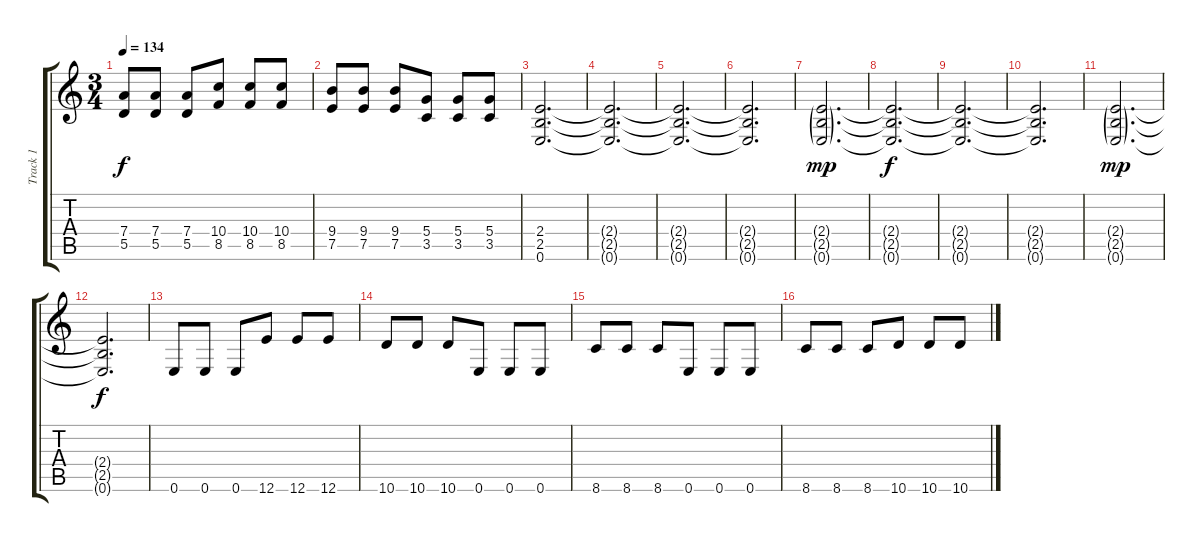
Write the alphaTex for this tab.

\track ("Track 1" "Track 1") {instrument distortionguitar}
\staff {score tabs}
\tuning (E4 B3 G3 D3 A2 E2) {hide}
\ts (3 4)
\tempo 134
\clef g2
\ks c
(7.4 5.5).8{dy f} (7.4 5.5).8 (7.4 5.5).8 (10.4 8.5).8 (10.4 8.5).8 (10.4 8.5).8 |
(9.4 7.5).8 (9.4 7.5).8 (9.4 7.5).8 (5.4 3.5).8 (5.4 3.5).8 (5.4 3.5).8 |
(2.4 2.5 0.6).2{d} |
(2.4{t} 2.5{t} 0.6{t}).2{d} |
(2.4{t} 2.5{t} 0.6{t}).2{d} |
(2.4{t} 2.5{t} 0.6{t}).2{d} |
(2.4{g} 2.5{g} 0.6{g}).2{d dy mp} |
(2.4{t} 2.5{t} 0.6{t}).2{d dy f} |
(2.4{t} 2.5{t} 0.6{t}).2{d} |
(2.4{t} 2.5{t} 0.6{t}).2{d} |
(2.4{g} 2.5{g} 0.6{g}).2{d dy mp} |
(2.4{t} 2.5{t} 0.6{t}).2{d dy f} |
0.6.8{volume 16} 0.6.8 0.6.8 12.6.8 12.6.8 12.6.8 |
10.6.8 10.6.8 10.6.8 0.6.8 0.6.8 0.6.8 |
8.6.8 8.6.8 8.6.8 0.6.8 0.6.8 0.6.8 |
8.6.8 8.6.8 8.6.8 10.6.8 10.6.8 10.6.8
